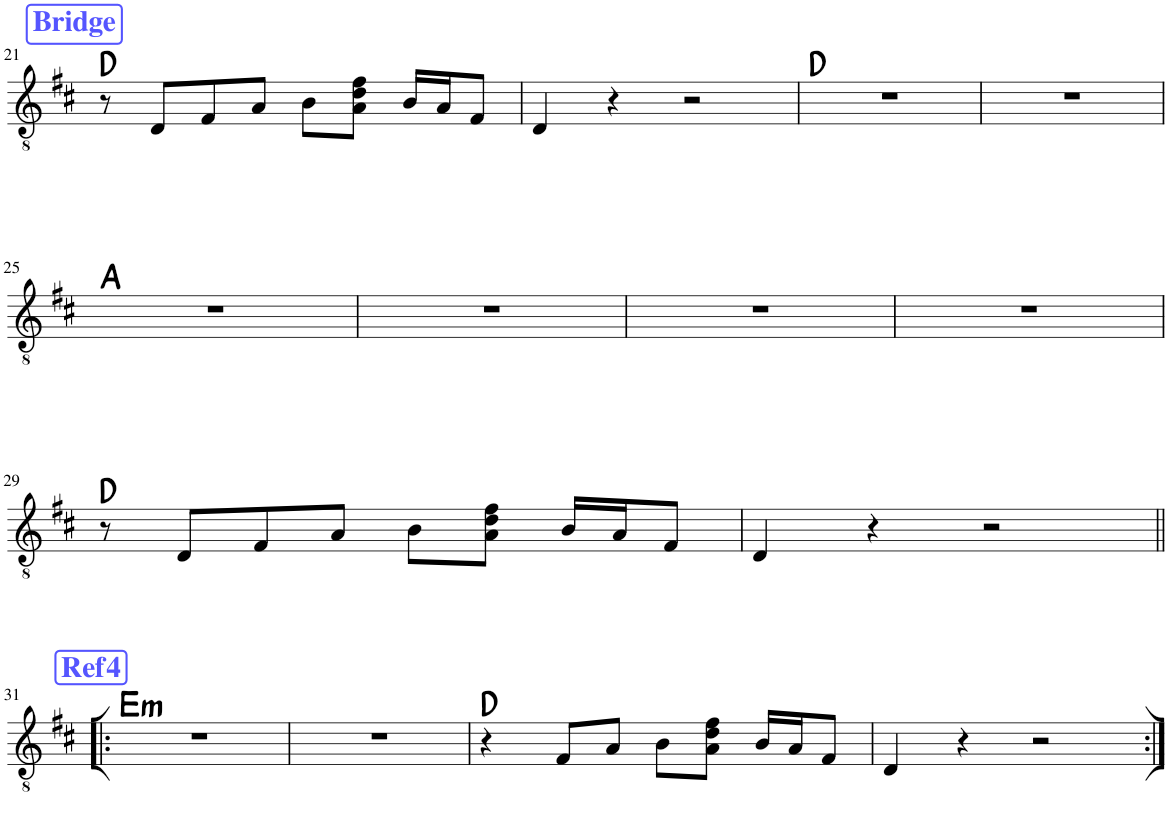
**kern	**harte
*part1	*part1
*staff1	*
*I"Classical Guitar	*
*I'Guit.	*
!!LO:PB:g=z
*clefGv2	*
*k[f#c#]	*
*M4/4	*
!!LO:REH:place=s1:a:B:cj:color=#5555FF:fs=14:t=Bridge
=21	=21
8r	D:maj
8D/L	.
8F#/	.
8A/J	.
8B\L	.
8A\ 8d\ 8f#\J	.
16B/LL	.
16A/J	.
8F#/J	.
=22	=22
4D/	.
4r	.
2r	.
=23	=23
1r	D:maj
=24	=24
1r	.
!!LO:LB:g=z
=25	=25
1r	A:maj
=26	=26
1r	.
=27	=27
1r	.
=28	=28
1r	.
!!LO:LB:g=z
=29	=29
8r	D:maj
8D/L	.
8F#/	.
8A/J	.
8B\L	.
8A\ 8d\ 8f#\J	.
16B/LL	.
16A/J	.
8F#/J	.
=30	=30
4D/	.
4r	.
2r	.
!!LO:LB:g=z
!!LO:REH:place=s1:a:B:cj:color=#5555FF:fs=14:t=Ref4
=31!|:	=31!|:
!	!LO:H:kt=m
1r	E:min
=32	=32
1r	.
=33	=33
4r	D:maj
8F#/L	.
8A/J	.
8B\L	.
8A\ 8d\ 8f#\J	.
16B/LL	.
16A/J	.
8F#/J	.
=34	=34
4D/	.
4r	.
2r	.
=:|!	=:|!
*-	*-
